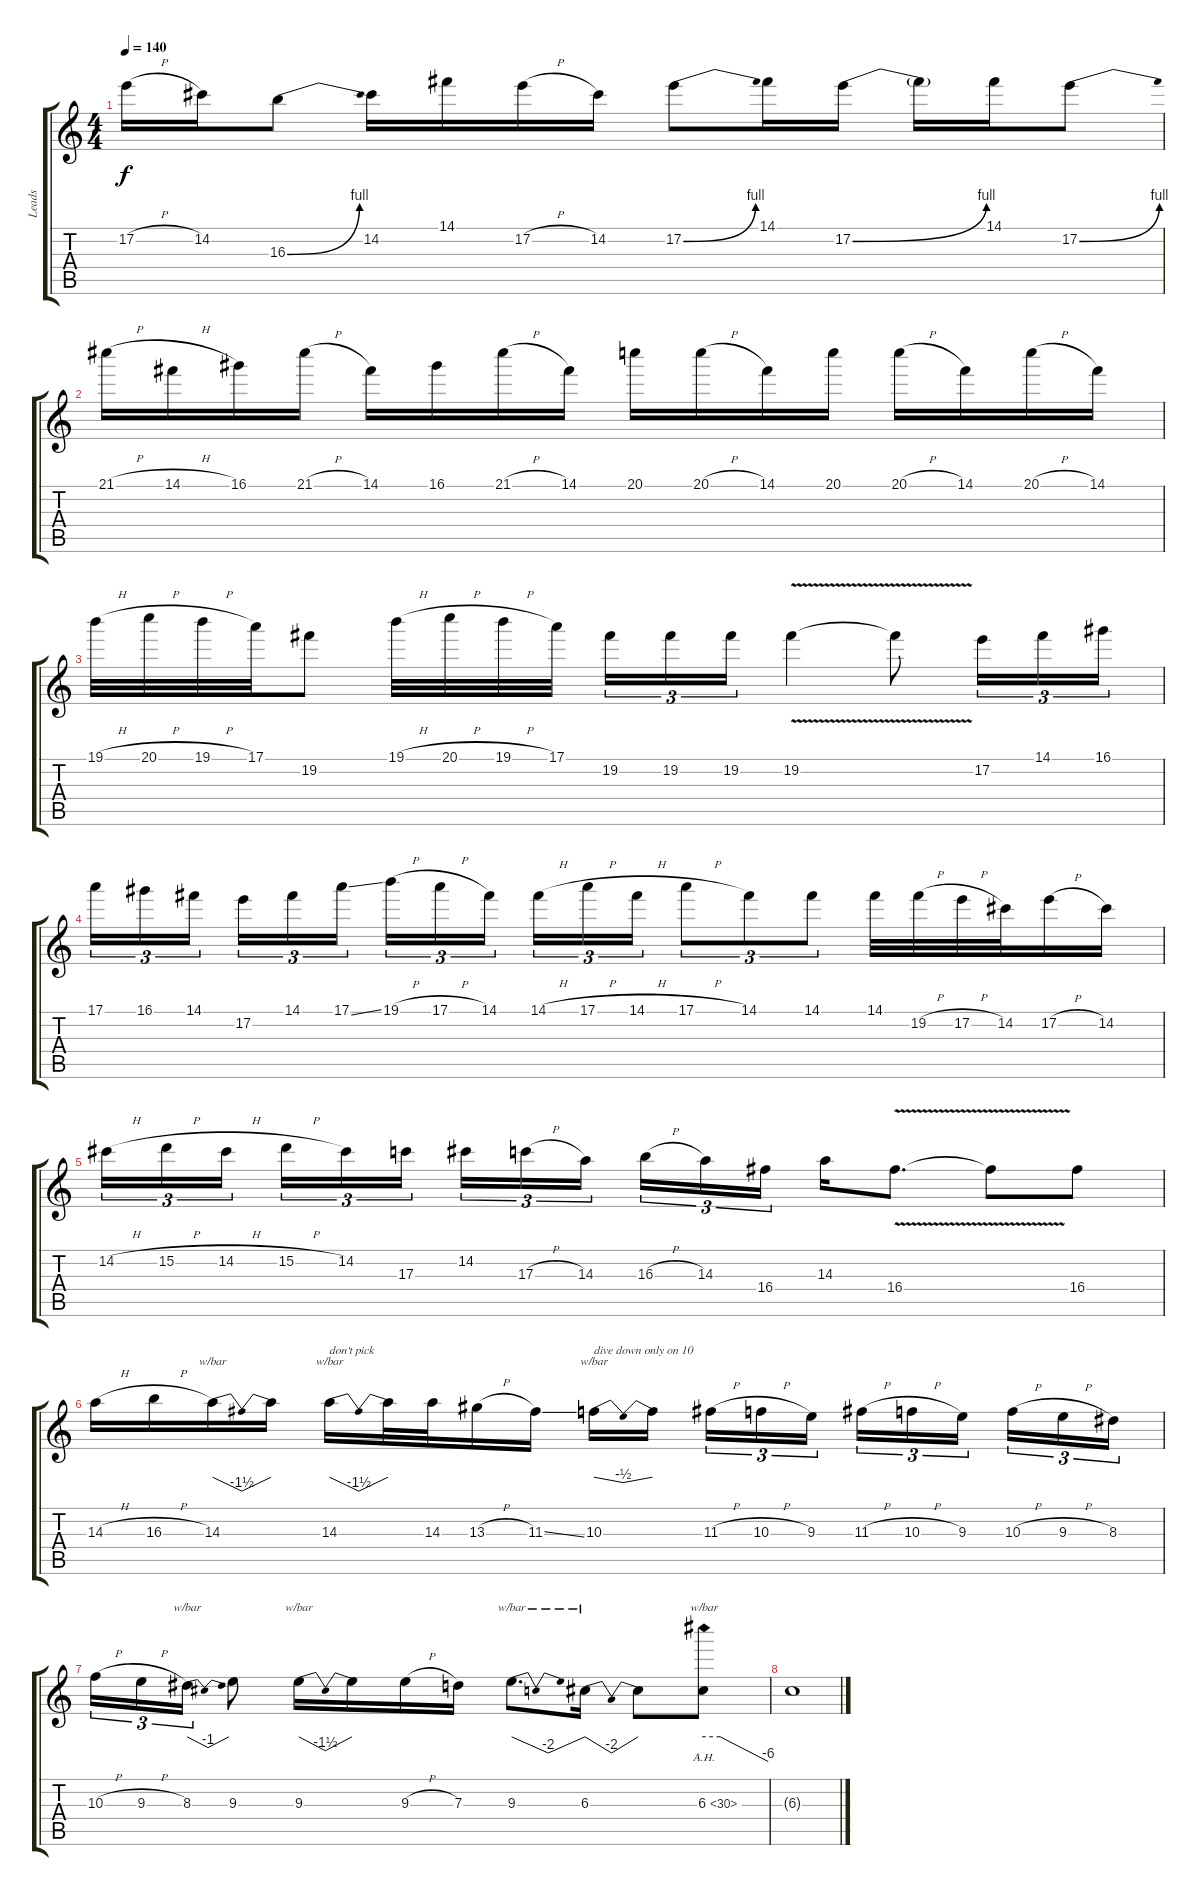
\track ("Leads" "Leads") {instrument distortionguitar}
\staff {score tabs}
\tuning (E4 B3 G3 D3 A2 E2) {hide}
\ts (4 4)
\tempo 140
\clef g2
\ks c
17.2{h}.16{dy f} 14.2.16 16.3{be (bend 0 0 60 4)}.8 14.2.16 14.1.16 17.2{h}.16 14.2.16 17.2{be (bend 0 0 60 4)}.8 14.1.16 17.2{be (bend 0 0 60 4)}.16 17.2{t}.16 14.1.16 17.2{be (bend 0 0 60 4)}.8 |
21.1{h}.16 14.1{h}.16 16.1.16 21.1{h}.16 14.1.16 16.1.16 21.1{h}.16 14.1.16 20.1.16 20.1{h}.16 14.1.16 20.1.16 20.1{h}.16 14.1.16 20.1{h}.16 14.1.16 |
19.1{h}.32 20.1{h}.32 19.1{h}.32 17.1.32 19.2.8 19.1{h}.32 20.1{h}.32 19.1{h}.32 17.1.32{beam splitsecondary} 19.2.16{tu (3 2)} 19.2.16{tu (3 2)} 19.2.16{tu (3 2)} 19.2{v}.4 19.2{t}.8 17.2.16{tu (3 2)} 14.1.16{tu (3 2)} 16.1.16{tu (3 2)} |
17.1.16{tu (3 2)} 16.1.16{tu (3 2)} 14.1.16{tu (3 2) beam splitsecondary} 17.2.16{tu (3 2)} 14.1.16{tu (3 2)} 17.1{ss}.16{tu (3 2)} 19.1{h}.16{tu (3 2)} 17.1{h}.16{tu (3 2)} 14.1.16{tu (3 2) beam splitsecondary} 14.1{h}.16{tu (3 2)} 17.1{h}.16{tu (3 2)} 14.1{h}.16{tu (3 2)} 17.1{h}.8{tu (3 2)} 14.1.8{tu (3 2)} 14.1.8{tu (3 2)} 14.1.32 19.2{h}.32 17.2{h}.32 14.2.32 17.2{h}.16 14.2.16 |
14.2{h}.16{tu (3 2)} 15.2{h}.16{tu (3 2)} 14.2{h}.16{tu (3 2) beam splitsecondary} 15.2{h}.16{tu (3 2)} 14.2.16{tu (3 2)} 17.3.16{tu (3 2)} 14.2.16{tu (3 2)} 17.3{h}.16{tu (3 2)} 14.3.16{tu (3 2) beam splitsecondary} 16.3{h}.16{tu (3 2)} 14.3.16{tu (3 2)} 16.4.16{tu (3 2)} 14.3.16 16.4{v}.8{d} 16.4{t}.8 16.4.8 |
14.3{h}.16 16.3{h}.16 14.3.16{tbe (dip default 0 0 30 -6 60 0)} 14.3{t}.16 14.3.16{tbe (dip default 0 0 30 -6 60 0) txt "don't pick"} 14.3{t}.32 14.3.32 13.3{h}.16 11.3{ss}.16 10.3.16{tbe (dip default 0 0 30 -2 60 0) txt "dive down only on 10"} 10.3{t}.16{beam splitsecondary} 11.3{h}.16{tu (3 2)} 10.3{h}.16{tu (3 2)} 9.3.16{tu (3 2)} 11.3{h}.16{tu (3 2)} 10.3{h}.16{tu (3 2)} 9.3.16{tu (3 2) beam splitsecondary} 10.3{h}.16{tu (3 2)} 9.3{h}.16{tu (3 2)} 8.3.16{tu (3 2)} |
10.3{h}.16{tu (3 2)} 9.3{h}.16{tu (3 2)} 8.3.16{tu (3 2) tbe (dip default 0 0 30 -4 60 0)} 9.3.8 9.3.16{tbe (dip default 0 0 30 -6 60 0)} 9.3{t}.16 9.3{h}.16 7.3.16 9.3.8{d tbe (dip default 0 0 30 -8 60 0)} 6.3.16{tbe (dip default 0 0 30 -8 60 0)} 6.3{t}.8 6.3{ah 24}.8{tbe (custom default 0 0 15 0 60 -24)} |
6.3{t}.1
